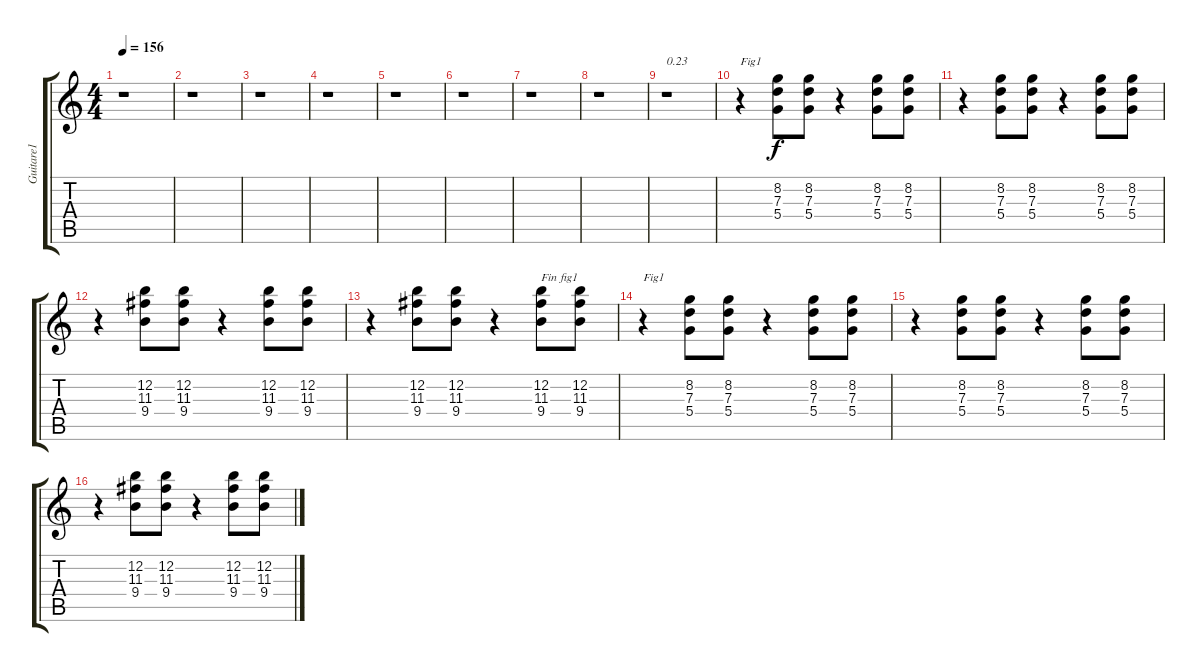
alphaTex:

\track ("Guitare1" "Guitare1") {instrument distortionguitar}
\staff {score tabs}
\tuning (E4 B3 G3 D3 A2 E2) {hide}
\ts (4 4)
\tempo 156
\clef g2
\ks c
r.1{dy f instrument distortionguitar} |
r.1 |
r.1 |
r.1 |
r.1 |
r.1 |
r.1 |
r.1 |
r.1{txt "0.23"} |
r.4{txt "Fig1"} (8.2 7.3 5.4).8 (8.2 7.3 5.4).8 r.4 (8.2 7.3 5.4).8 (8.2 7.3 5.4).8 |
r.4 (8.2 7.3 5.4).8 (8.2 7.3 5.4).8 r.4 (8.2 7.3 5.4).8 (8.2 7.3 5.4).8 |
r.4 (12.2 11.3 9.4).8 (12.2 11.3 9.4).8 r.4 (12.2 11.3 9.4).8 (12.2 11.3 9.4).8 |
r.4 (12.2 11.3 9.4).8 (12.2 11.3 9.4).8 r.4 (12.2 11.3 9.4).8{txt "Fin fig1"} (12.2 11.3 9.4).8 |
r.4{txt "Fig1"} (8.2 7.3 5.4).8 (8.2 7.3 5.4).8 r.4 (8.2 7.3 5.4).8 (8.2 7.3 5.4).8 |
r.4 (8.2 7.3 5.4).8 (8.2 7.3 5.4).8 r.4 (8.2 7.3 5.4).8 (8.2 7.3 5.4).8 |
r.4 (12.2 11.3 9.4).8 (12.2 11.3 9.4).8 r.4 (12.2 11.3 9.4).8 (12.2 11.3 9.4).8
